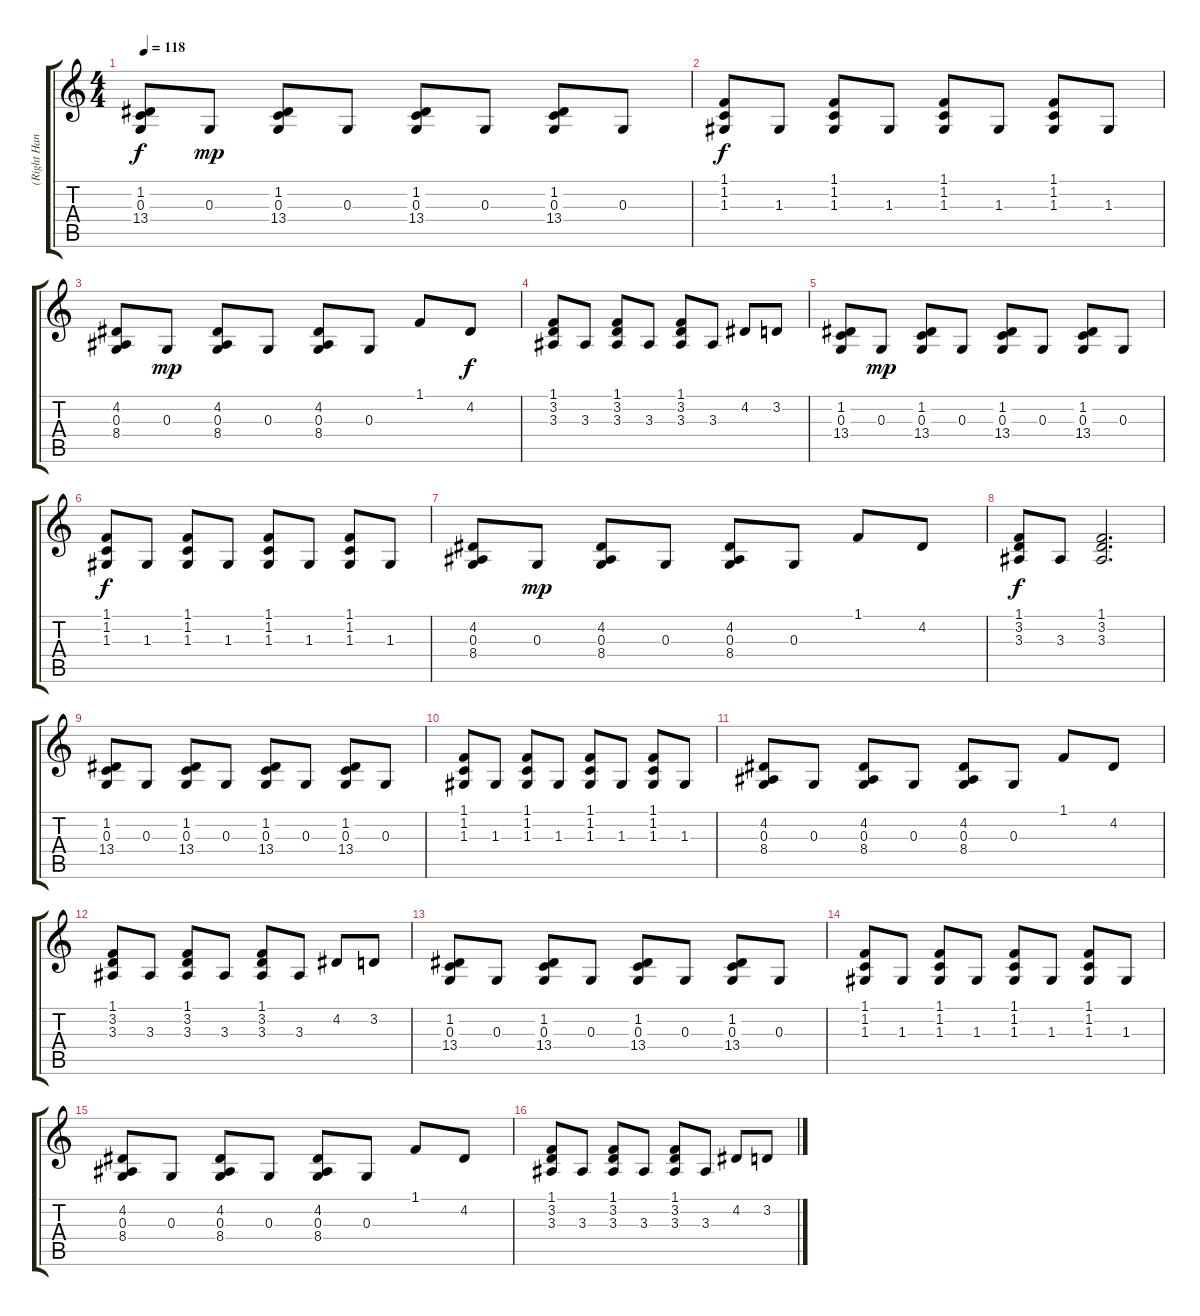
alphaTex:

\track ("(Right Hand)Ryan Tedder" "(Right Han") {instrument electricgrandpiano}
\staff {score tabs}
\tuning (E4 B3 G3 D3 A2 E2) {hide}
\ts (4 4)
\tempo 118
\clef g2
\ks c
(1.2 0.3 13.4).8{dy f} 0.3.8{dy mp} (1.2 0.3 13.4).8 0.3.8 (1.2 0.3 13.4).8 0.3.8 (1.2 0.3 13.4).8 0.3.8 |
(1.1 1.2 1.3).8{dy f} 1.3.8 (1.1 1.2 1.3).8 1.3.8 (1.1 1.2 1.3).8 1.3.8 (1.1 1.2 1.3).8 1.3.8 |
(4.2 0.3 8.4).8 0.3.8{dy mp} (4.2 0.3 8.4).8 0.3.8 (4.2 0.3 8.4).8 0.3.8 1.1.8 4.2.8{dy f} |
(1.1 3.2 3.3).8 3.3.8 (1.1 3.2 3.3).8 3.3.8 (1.1 3.2 3.3).8 3.3.8 4.2.8 3.2.8 |
(1.2 0.3 13.4).8 0.3.8{dy mp} (1.2 0.3 13.4).8 0.3.8 (1.2 0.3 13.4).8 0.3.8 (1.2 0.3 13.4).8 0.3.8 |
(1.1 1.2 1.3).8{dy f} 1.3.8 (1.1 1.2 1.3).8 1.3.8 (1.1 1.2 1.3).8 1.3.8 (1.1 1.2 1.3).8 1.3.8 |
(4.2 0.3 8.4).8 0.3.8{dy mp} (4.2 0.3 8.4).8 0.3.8 (4.2 0.3 8.4).8 0.3.8 1.1.8 4.2.8 |
(1.1 3.2 3.3).8{dy f} 3.3.8 (1.1 3.2 3.3).2{d} |
(1.2 0.3 13.4).8{volume 8} 0.3.8 (1.2 0.3 13.4).8 0.3.8 (1.2 0.3 13.4).8 0.3.8 (1.2 0.3 13.4).8 0.3.8 |
(1.1 1.2 1.3).8 1.3.8 (1.1 1.2 1.3).8 1.3.8 (1.1 1.2 1.3).8 1.3.8 (1.1 1.2 1.3).8 1.3.8 |
(4.2 0.3 8.4).8 0.3.8 (4.2 0.3 8.4).8 0.3.8 (4.2 0.3 8.4).8 0.3.8 1.1.8 4.2.8 |
(1.1 3.2 3.3).8 3.3.8 (1.1 3.2 3.3).8 3.3.8 (1.1 3.2 3.3).8 3.3.8 4.2.8 3.2.8 |
(1.2 0.3 13.4).8 0.3.8 (1.2 0.3 13.4).8 0.3.8 (1.2 0.3 13.4).8 0.3.8 (1.2 0.3 13.4).8 0.3.8 |
(1.1 1.2 1.3).8 1.3.8 (1.1 1.2 1.3).8 1.3.8 (1.1 1.2 1.3).8 1.3.8 (1.1 1.2 1.3).8 1.3.8 |
(4.2 0.3 8.4).8 0.3.8 (4.2 0.3 8.4).8 0.3.8 (4.2 0.3 8.4).8 0.3.8 1.1.8 4.2.8 |
(1.1 3.2 3.3).8 3.3.8 (1.1 3.2 3.3).8 3.3.8 (1.1 3.2 3.3).8 3.3.8 4.2.8 3.2.8
